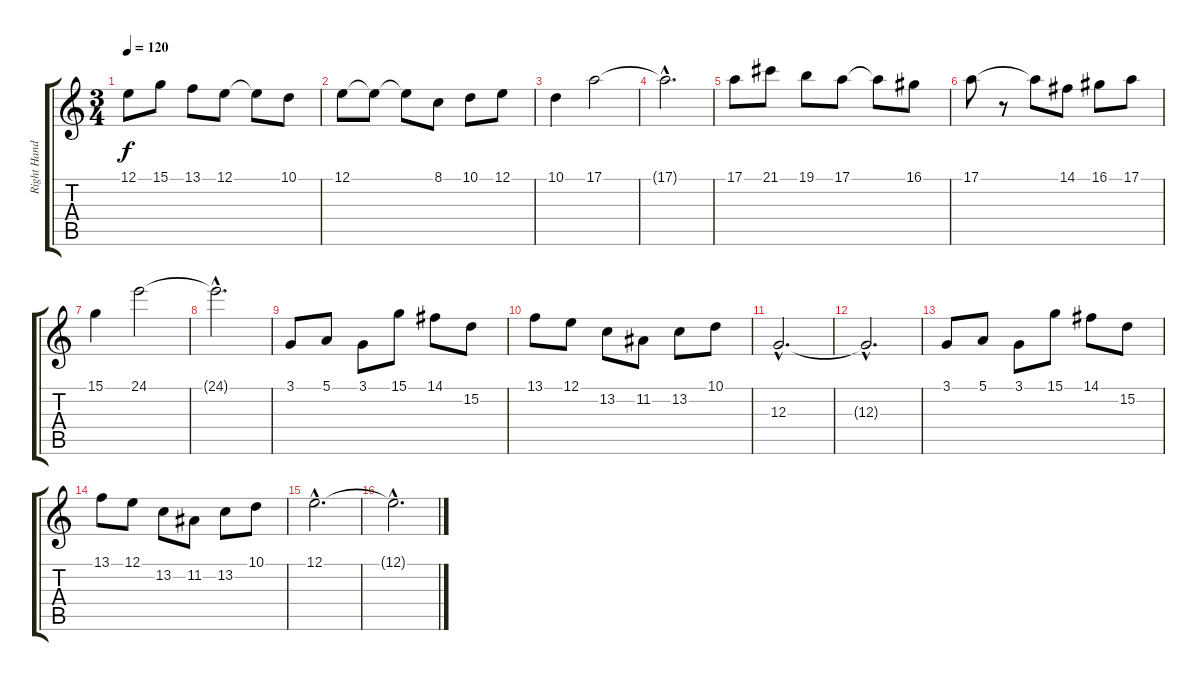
\track ("Right Hand" "Right Hand") {instrument acousticgrandpiano}
\staff {score tabs}
\tuning (E4 B3 G3 D3 A2 E2) {hide}
\ts (3 4)
\tempo 120
\clef g2
\ks c
12.1.8{dy f} 15.1.8 13.1.8 12.1.8 12.1{t}.8 10.1.8 |
12.1.8 12.1{t}.8 12.1{t}.8 8.1.8 10.1.8 12.1.8 |
10.1.4 17.1.2 |
17.1{hac t}.2{d} |
17.1.8 21.1.8 19.1.8 17.1.8 17.1{t}.8 16.1.8 |
17.1.8 r.8 17.1{t}.8 14.1.8 16.1.8 17.1.8 |
15.1.4 24.1.2 |
24.1{hac t}.2{d} |
3.1.8 5.1.8 3.1.8 15.1.8 14.1.8 15.2.8 |
13.1.8 12.1.8 13.2.8 11.2.8 13.2.8 10.1.8 |
12.3{hac}.2{d} |
12.3{hac t}.2{d} |
3.1.8 5.1.8 3.1.8 15.1.8 14.1.8 15.2.8 |
13.1.8 12.1.8 13.2.8 11.2.8 13.2.8 10.1.8 |
12.1{hac}.2{d} |
12.1{hac t}.2{d}
